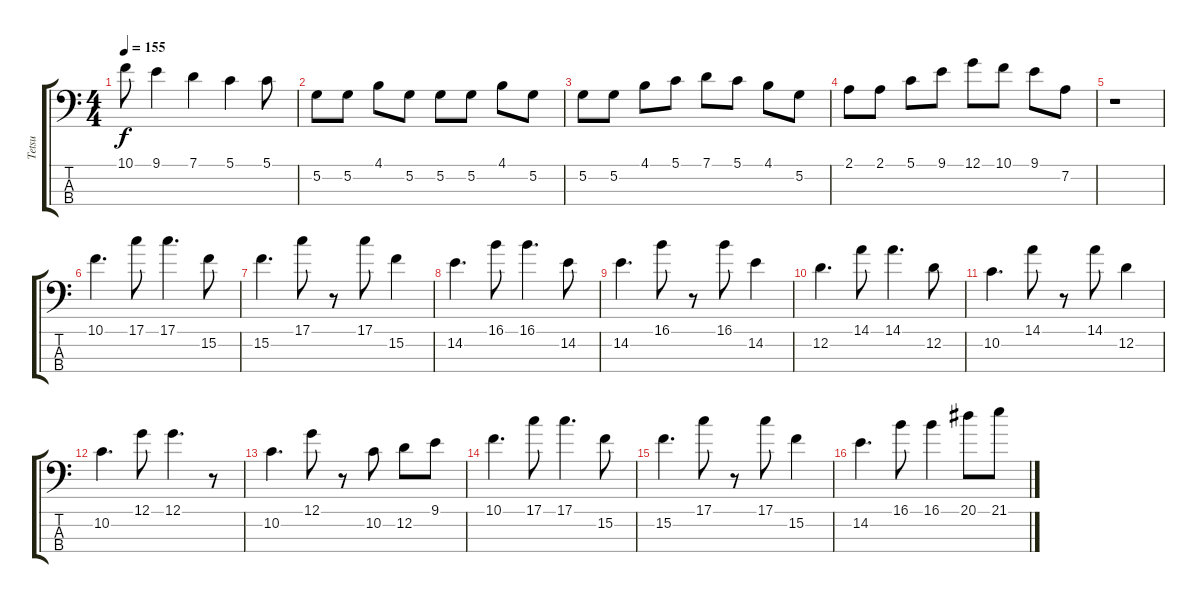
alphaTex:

\track ("Tetsu" "Tetsu") {instrument electricbassfinger}
\staff {score tabs}
\tuning (G2 D2 A1 E1) {hide}
\ts (4 4)
\tempo 155
\clef f4
\ks c
10.1.8{dy f} 9.1.4 7.1.4 5.1.4 5.1.8 |
5.2.8 5.2.8 4.1.8 5.2.8 5.2.8 5.2.8 4.1.8 5.2.8 |
5.2.8 5.2.8 4.1.8 5.1.8 7.1.8 5.1.8 4.1.8 5.2.8 |
2.1.8 2.1.8 5.1.8 9.1.8 12.1.8 10.1.8 9.1.8 7.2.8 |
r.1 |
10.1.4{d} 17.1.8 17.1.4{d} 15.2.8 |
15.2.4{d} 17.1.8 r.8 17.1.8 15.2.4 |
14.2.4{d} 16.1.8 16.1.4{d} 14.2.8 |
14.2.4{d} 16.1.8 r.8 16.1.8 14.2.4 |
12.2.4{d} 14.1.8 14.1.4{d} 12.2.8 |
10.2.4{d} 14.1.8 r.8 14.1.8 12.2.4 |
10.2.4{d} 12.1.8 12.1.4{d} r.8 |
10.2.4{d} 12.1.8 r.8 10.2.8 12.2.8 9.1.8 |
10.1.4{d} 17.1.8 17.1.4{d} 15.2.8 |
15.2.4{d} 17.1.8 r.8 17.1.8 15.2.4 |
14.2.4{d} 16.1.8 16.1.4 20.1.8 21.1.8
